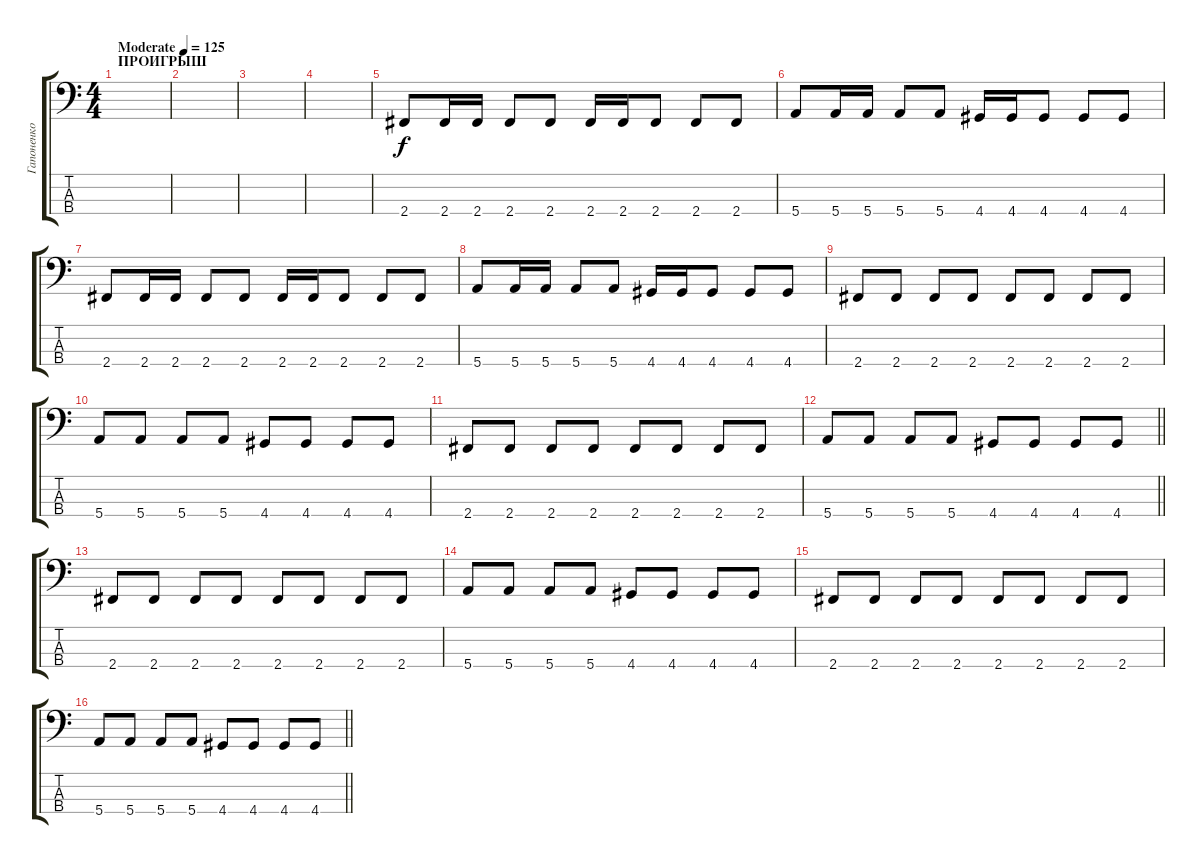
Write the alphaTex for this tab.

\track ("Гапоненко Андрей" "Гапоненко ") {instrument acousticguitarsteel}
\staff {score tabs}
\tuning (G2 D2 A1 E1) {hide}
\ts (4 4)
\section ("" "ПРОИГРЫШ")
\tempo (125 "Moderate")
\clef f4
\ks c
|
|
|
|
2.4.8 2.4.16 2.4.16 2.4.8 2.4.8 2.4.16 2.4.16 2.4.8 2.4.8 2.4.8 |
5.4.8 5.4.16 5.4.16 5.4.8 5.4.8 4.4.16 4.4.16 4.4.8 4.4.8 4.4.8 |
2.4.8 2.4.16 2.4.16 2.4.8 2.4.8 2.4.16 2.4.16 2.4.8 2.4.8 2.4.8 |
5.4.8 5.4.16 5.4.16 5.4.8 5.4.8 4.4.16 4.4.16 4.4.8 4.4.8 4.4.8 |
2.4.8 2.4.8 2.4.8 2.4.8 2.4.8 2.4.8 2.4.8 2.4.8 |
5.4.8 5.4.8 5.4.8 5.4.8 4.4.8 4.4.8 4.4.8 4.4.8 |
2.4.8 2.4.8 2.4.8 2.4.8 2.4.8 2.4.8 2.4.8 2.4.8 |
\barLineRight lightlight
5.4.8 5.4.8 5.4.8 5.4.8 4.4.8 4.4.8 4.4.8 4.4.8 |
2.4.8 2.4.8 2.4.8 2.4.8 2.4.8 2.4.8 2.4.8 2.4.8 |
5.4.8 5.4.8 5.4.8 5.4.8 4.4.8 4.4.8 4.4.8 4.4.8 |
2.4.8 2.4.8 2.4.8 2.4.8 2.4.8 2.4.8 2.4.8 2.4.8 |
\barLineRight lightlight
5.4.8 5.4.8 5.4.8 5.4.8 4.4.8 4.4.8 4.4.8 4.4.8
